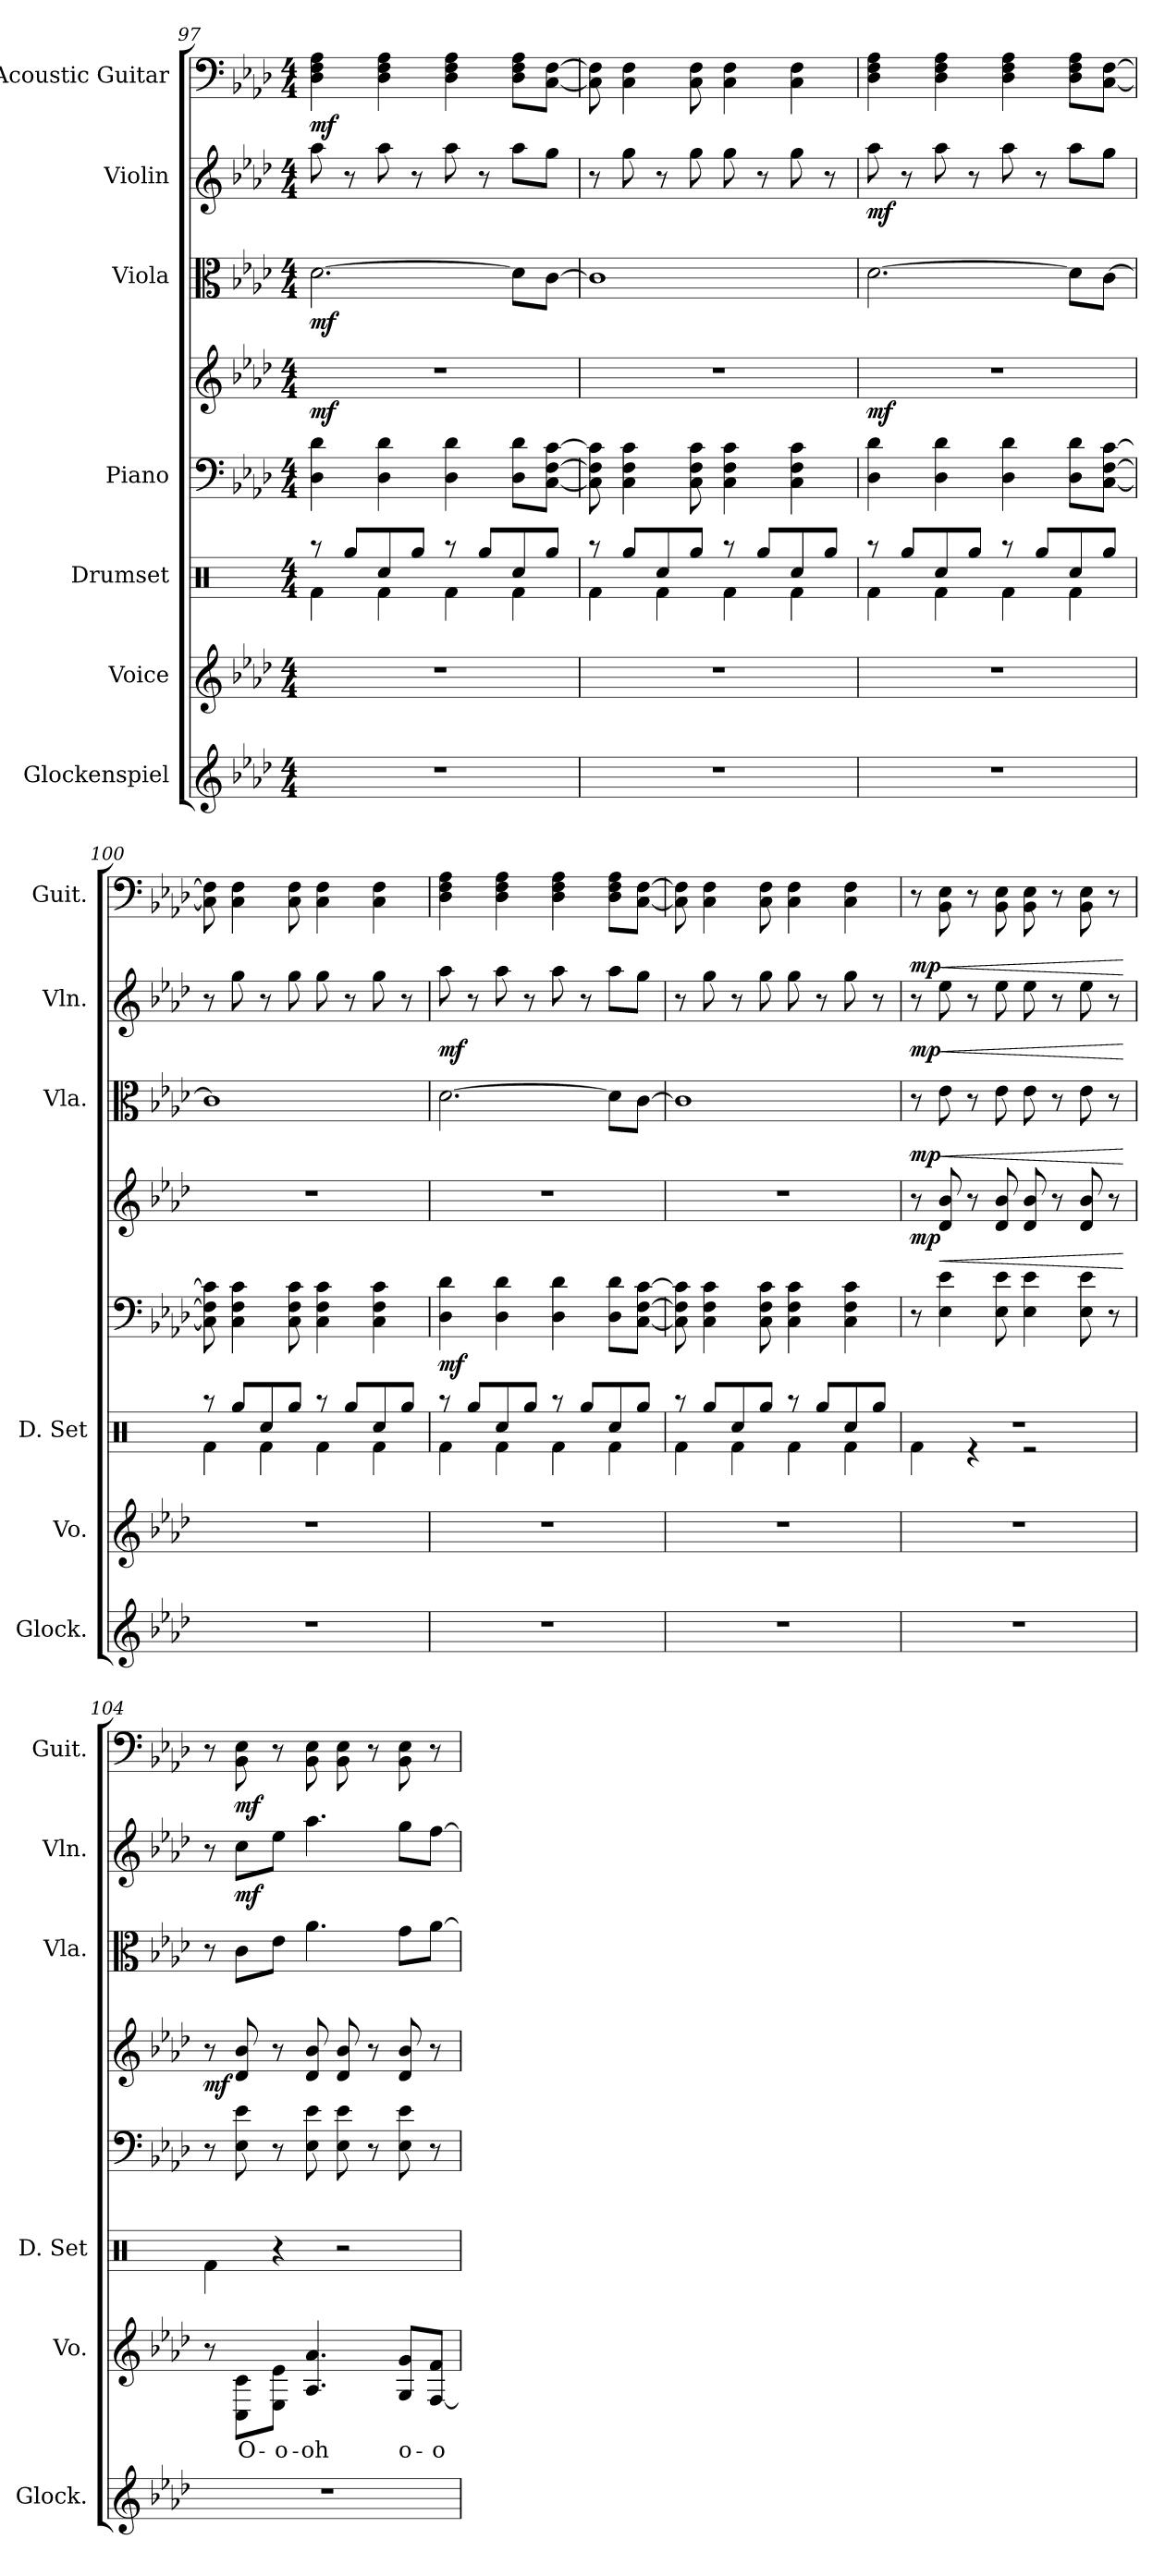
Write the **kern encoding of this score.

**kern	**kern	**text	**kern	**kern	**kern	**dynam	**kern	**dynam	**kern	**dynam	**kern	**dynam
*part7	*part6	*part6	*part5	*part4	*part4	*part4	*part3	*part3	*part2	*part2	*part1	*part1
*staff8	*staff7	*staff7	*staff6	*staff5	*staff4	*staff4/5	*staff3	*staff3	*staff2	*staff2	*staff1	*staff1
*I"Glockenspiel	*I"Voice	*	*I"Drumset	*I"Piano	*	*	*I"Viola	*	*I"Violin	*	*I"Acoustic Guitar	*
*I'Glock.	*I'Vo.	*	*I'D. Set	*	*	*	*I'Vla.	*	*I'Vln.	*	*I'Guit.	*
*clefG2	*clefG2	*	*clefX	*clefF4	*clefG2	*	*clefC3	*	*clefG2	*	*	*
*ITrd-14c-24	*	*	*	*	*	*	*	*	*	*	*	*
*k[b-e-a-d-]	*k[b-e-a-d-]	*	*k[]	*k[b-e-a-d-]	*k[b-e-a-d-]	*	*k[b-e-a-d-]	*	*k[b-e-a-d-]	*	*k[b-e-a-d-]	*
*M4/4	*M4/4	*	*M4/4	*M4/4	*M4/4	*	*M4/4	*	*M4/4	*	*M4/4	*
=97	=97	=97	=97	=97	=97	=97	=97	=97	=97	=97	=97	=97
*	*	*	*^	*	*	*	*	*	*	*	*	*
!	!	!	!	!	!	!	!LO:DY:b	!	!LO:DY:b	!	!	!	!LO:DY:b
1r	1r	.	8r	4Rf\	4D-\ 4d-\	1r	mf	[2.d-\	mf	8aa-\	.	4D-\ 4F\ 4A-\	mf
.	.	.	8Rgg/L	.	.	.	.	.	.	8r	.	.	.
.	.	.	8Rcc/	4Rf\	4D-\ 4d-\	.	.	.	.	8aa-\	.	4D-\ 4F\ 4A-\	.
.	.	.	8Rgg/J	.	.	.	.	.	.	8r	.	.	.
.	.	.	8r	4Rf\	4D-\ 4d-\	.	.	.	.	8aa-\	.	4D-\ 4F\ 4A-\	.
.	.	.	8Rgg/L	.	.	.	.	.	.	8r	.	.	.
.	.	.	8Rcc/	4Rf\	8D-\ 8d-\L	.	.	8d-\L]	.	8aa-\L	.	8D-\ 8F\ 8A-\L	.
.	.	.	8Rgg/J	.	[8C\ [8F\ [8c\J	.	.	[8c\J	.	8gg\J	.	[8C\ [8F\J	.
=98	=98	=98	=98	=98	=98	=98	=98	=98	=98	=98	=98	=98	=98
1r	1r	.	8r	4Rf\	8C\] 8F\] 8c\]	1r	.	1c]	.	8r	.	8C\] 8F\]	.
.	.	.	8Rgg/L	.	4C\ 4F\ 4c\	.	.	.	.	8gg\	.	4C\ 4F\	.
.	.	.	8Rcc/	4Rf\	.	.	.	.	.	8r	.	.	.
.	.	.	8Rgg/J	.	8C\ 8F\ 8c\	.	.	.	.	8gg\	.	8C\ 8F\	.
.	.	.	8r	4Rf\	4C\ 4F\ 4c\	.	.	.	.	8gg\	.	4C\ 4F\	.
.	.	.	8Rgg/L	.	.	.	.	.	.	8r	.	.	.
.	.	.	8Rcc/	4Rf\	4C\ 4F\ 4c\	.	.	.	.	8gg\	.	4C\ 4F\	.
.	.	.	8Rgg/J	.	.	.	.	.	.	8r	.	.	.
=99	=99	=99	=99	=99	=99	=99	=99	=99	=99	=99	=99	=99	=99
!	!	!	!	!	!	!	!LO:DY:b	!	!	!	!LO:DY:b	!	!
1r	1r	.	8r	4Rf\	4D-\ 4d-\	1r	mf	[2.d-\	.	8aa-\	mf	4D-\ 4F\ 4A-\	.
.	.	.	8Rgg/L	.	.	.	.	.	.	8r	.	.	.
.	.	.	8Rcc/	4Rf\	4D-\ 4d-\	.	.	.	.	8aa-\	.	4D-\ 4F\ 4A-\	.
.	.	.	8Rgg/J	.	.	.	.	.	.	8r	.	.	.
.	.	.	8r	4Rf\	4D-\ 4d-\	.	.	.	.	8aa-\	.	4D-\ 4F\ 4A-\	.
.	.	.	8Rgg/L	.	.	.	.	.	.	8r	.	.	.
.	.	.	8Rcc/	4Rf\	8D-\ 8d-\L	.	.	8d-\L]	.	8aa-\L	.	8D-\ 8F\ 8A-\L	.
.	.	.	8Rgg/J	.	[8C\ [8F\ [8c\J	.	.	[8c\J	.	8gg\J	.	[8C\ [8F\J	.
!!LO:PB:g=z
=100	=100	=100	=100	=100	=100	=100	=100	=100	=100	=100	=100	=100	=100
1r	1r	.	8r	4Rf\	8C\] 8F\] 8c\]	1r	.	1c]	.	8r	.	8C\] 8F\]	.
.	.	.	8Rgg/L	.	4C\ 4F\ 4c\	.	.	.	.	8gg\	.	4C\ 4F\	.
.	.	.	8Rcc/	4Rf\	.	.	.	.	.	8r	.	.	.
.	.	.	8Rgg/J	.	8C\ 8F\ 8c\	.	.	.	.	8gg\	.	8C\ 8F\	.
.	.	.	8r	4Rf\	4C\ 4F\ 4c\	.	.	.	.	8gg\	.	4C\ 4F\	.
.	.	.	8Rgg/L	.	.	.	.	.	.	8r	.	.	.
.	.	.	8Rcc/	4Rf\	4C\ 4F\ 4c\	.	.	.	.	8gg\	.	4C\ 4F\	.
.	.	.	8Rgg/J	.	.	.	.	.	.	8r	.	.	.
=101	=101	=101	=101	=101	=101	=101	=101	=101	=101	=101	=101	=101	=101
!	!	!	!	!	!	!	!LO:DY:b=2	!	!	!	!LO:DY:b	!	!
1r	1r	.	8r	4Rf\	4D-\ 4d-\	1r	mf	[2.d-\	.	8aa-\	mf	4D-\ 4F\ 4A-\	.
.	.	.	8Rgg/L	.	.	.	.	.	.	8r	.	.	.
.	.	.	8Rcc/	4Rf\	4D-\ 4d-\	.	.	.	.	8aa-\	.	4D-\ 4F\ 4A-\	.
.	.	.	8Rgg/J	.	.	.	.	.	.	8r	.	.	.
.	.	.	8r	4Rf\	4D-\ 4d-\	.	.	.	.	8aa-\	.	4D-\ 4F\ 4A-\	.
.	.	.	8Rgg/L	.	.	.	.	.	.	8r	.	.	.
.	.	.	8Rcc/	4Rf\	8D-\ 8d-\L	.	.	8d-\L]	.	8aa-\L	.	8D-\ 8F\ 8A-\L	.
.	.	.	8Rgg/J	.	[8C\ [8F\ [8c\J	.	.	[8c\J	.	8gg\J	.	[8C\ [8F\J	.
=102	=102	=102	=102	=102	=102	=102	=102	=102	=102	=102	=102	=102	=102
1r	1r	.	8r	4Rf\	8C\] 8F\] 8c\]	1r	.	1c]	.	8r	.	8C\] 8F\]	.
.	.	.	8Rgg/L	.	4C\ 4F\ 4c\	.	.	.	.	8gg\	.	4C\ 4F\	.
.	.	.	8Rcc/	4Rf\	.	.	.	.	.	8r	.	.	.
.	.	.	8Rgg/J	.	8C\ 8F\ 8c\	.	.	.	.	8gg\	.	8C\ 8F\	.
.	.	.	8r	4Rf\	4C\ 4F\ 4c\	.	.	.	.	8gg\	.	4C\ 4F\	.
.	.	.	8Rgg/L	.	.	.	.	.	.	8r	.	.	.
.	.	.	8Rcc/	4Rf\	4C\ 4F\ 4c\	.	.	.	.	8gg\	.	4C\ 4F\	.
.	.	.	8Rgg/J	.	.	.	.	.	.	8r	.	.	.
=103	=103	=103	=103	=103	=103	=103	=103	=103	=103	=103	=103	=103	=103
!	!	!	!	!	!	!	!LO:DY:b	!	!LO:DY:b	!	!LO:DY:b	!	!LO:DY:b
1r	1r	.	1r	4Rf\	8r	8r	mp	8r	mp	8r	mp	8r	mp
!	!	!	!	!	!	!	!LO:HP:b	!	!LO:HP:b	!	!LO:HP:b	!	!LO:HP:b
.	.	.	.	.	4E-\ 4e-\	8d-/ 8b-/	<	8e-\	<	8ee-\	<	8BB-\ 8E-\	<
.	.	.	.	4r	.	8r	.	8r	.	8r	.	8r	.
.	.	.	.	.	8E-\ 8e-\	8d-/ 8b-/	.	8e-\	.	8ee-\	.	8BB-\ 8E-\	.
.	.	.	.	2r	4E-\ 4e-\	8d-/ 8b-/	.	8e-\	.	8ee-\	.	8BB-\ 8E-\	.
.	.	.	.	.	.	8r	.	8r	.	8r	.	8r	.
.	.	.	.	.	8E-\ 8e-\	8d-/ 8b-/	.	8e-\	.	8ee-\	.	8BB-\ 8E-\	.
.	.	.	.	.	8r	8r	.	8r	.	8r	.	8r	.
*	*	*	*v	*v	*	*	*	*	*	*	*	*	*
.	.	.	.	.	.	[	.	[	.	[	.	[
!!LO:PB:g=z
=104	=104	=104	=104	=104	=104	=104	=104	=104	=104	=104	=104	=104
!	!	!	!	!	!	!LO:DY:b	!	!	!	!	!	!
1r	8r	.	4Rf\	8r	8r	mf	8r	.	8r	.	8r	.
!	!	!LO:LY:b	!	!	!	!	!	!	!	!LO:DY:b	!	!LO:DY:b
.	8C\ 8c\L	O-	.	8E-\ 8e-\	8d-/ 8b-/	.	8c\L	.	8cc\L	mf	8BB-\ 8E-\	mf
!	!	!LO:LY:b	!	!	!	!	!	!	!	!	!	!
.	8E-\ 8e-\J	-o-	4r	8r	8r	.	8e-\J	.	8ee-\J	.	8r	.
!	!	!LO:LY:b	!	!	!	!	!	!	!	!	!	!
.	4.A-/ 4.a-/	-oh	.	8E-\ 8e-\	8d-/ 8b-/	.	4.a-\	.	4.aa-\	.	8BB-\ 8E-\	.
.	.	.	2r	8E-\ 8e-\	8d-/ 8b-/	.	.	.	.	.	8BB-\ 8E-\	.
.	.	.	.	8r	8r	.	.	.	.	.	8r	.
!	!	!LO:LY:b	!	!	!	!	!	!	!	!	!	!
.	8G/ 8g/L	o-	.	8E-\ 8e-\	8d-/ 8b-/	.	8g\L	.	8gg\L	.	8BB-\ 8E-\	.
!	!	!LO:LY:b	!	!	!	!	!	!	!	!	!	!
.	[8F/ 8f/J	-o-	.	8r	8r	.	[8a-\J	.	[8ff\J	.	8r	.
=	=	=	=	=	=	=	=	=	=	=	=	=
*-	*-	*-	*-	*-	*-	*-	*-	*-	*-	*-	*-	*-
